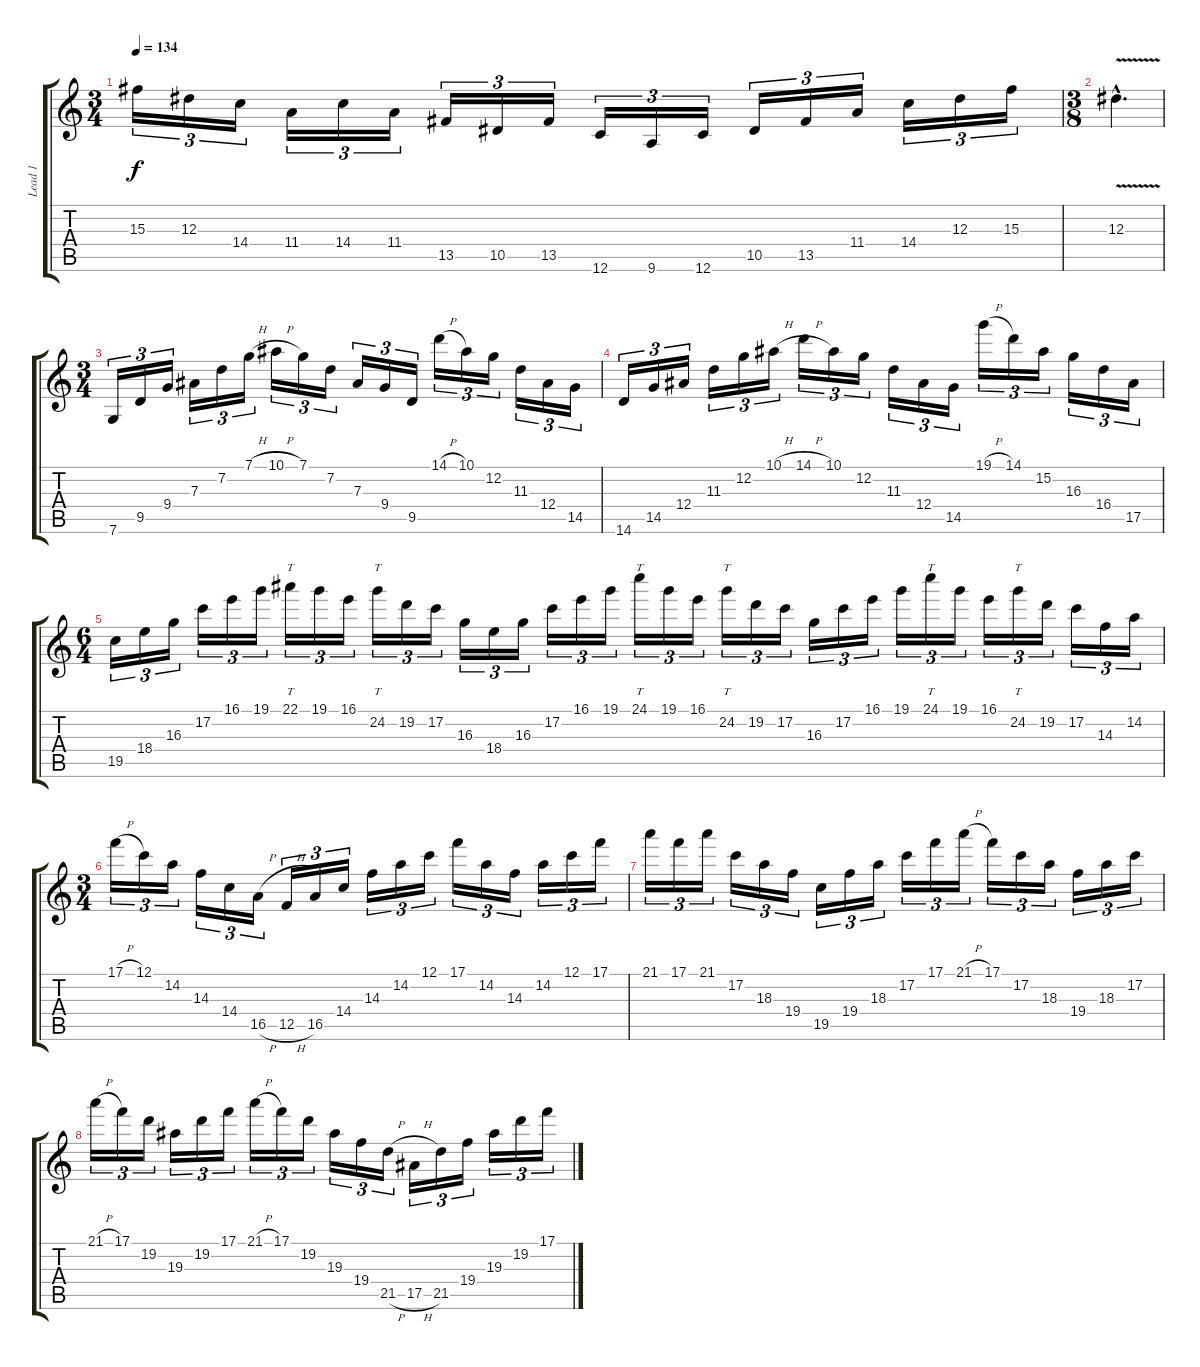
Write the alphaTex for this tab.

\track ("Lead 1" "Lead 1") {instrument overdrivenguitar}
\staff {score tabs}
\tuning (C4 G3 Eb3 Bb2 F2 C2) {hide}
\ts (3 4)
\tempo 134
\clef g2
\ks c
15.3.16{tu (3 2) dy f} 12.3.16{tu (3 2)} 14.4.16{tu (3 2)} 11.4.16{tu (3 2)} 14.4.16{tu (3 2)} 11.4.16{tu (3 2)} 13.5.16{tu (3 2)} 10.5.16{tu (3 2)} 13.5.16{tu (3 2)} 12.6.16{tu (3 2)} 9.6.16{tu (3 2)} 12.6.16{tu (3 2)} 10.5.16{tu (3 2)} 13.5.16{tu (3 2)} 11.4.16{tu (3 2)} 14.4.16{tu (3 2)} 12.3.16{tu (3 2)} 15.3.16{tu (3 2)} |
\ts (3 8)
12.3{v hac}.4{d} |
\ts (3 4)
7.6.16{tu (3 2)} 9.5.16{tu (3 2)} 9.4.16{tu (3 2)} 7.3.16{tu (3 2)} 7.2.16{tu (3 2)} 7.1{h}.16{tu (3 2)} 10.1{h}.16{tu (3 2)} 7.1.16{tu (3 2)} 7.2.16{tu (3 2)} 7.3.16{tu (3 2)} 9.4.16{tu (3 2)} 9.5.16{tu (3 2)} 14.1{h}.16{tu (3 2)} 10.1.16{tu (3 2)} 12.2.16{tu (3 2)} 11.3.16{tu (3 2)} 12.4.16{tu (3 2)} 14.5.16{tu (3 2)} |
14.6.16{tu (3 2)} 14.5.16{tu (3 2)} 12.4.16{tu (3 2)} 11.3.16{tu (3 2)} 12.2.16{tu (3 2)} 10.1{h}.16{tu (3 2)} 14.1{h}.16{tu (3 2)} 10.1.16{tu (3 2)} 12.2.16{tu (3 2)} 11.3.16{tu (3 2)} 12.4.16{tu (3 2)} 14.5.16{tu (3 2)} 19.1{h}.16{tu (3 2)} 14.1.16{tu (3 2)} 15.2.16{tu (3 2)} 16.3.16{tu (3 2)} 16.4.16{tu (3 2)} 17.5.16{tu (3 2)} |
\ts (6 4)
19.5.16{tu (3 2)} 18.4.16{tu (3 2)} 16.3.16{tu (3 2)} 17.2.16{tu (3 2)} 16.1.16{tu (3 2)} 19.1.16{tu (3 2)} 22.1.16{tt tu (3 2)} 19.1.16{tu (3 2)} 16.1.16{tu (3 2)} 24.2.16{tt tu (3 2)} 19.2.16{tu (3 2)} 17.2.16{tu (3 2)} 16.3.16{tu (3 2)} 18.4.16{tu (3 2)} 16.3.16{tu (3 2)} 17.2.16{tu (3 2)} 16.1.16{tu (3 2)} 19.1.16{tu (3 2)} 24.1.16{tt tu (3 2)} 19.1.16{tu (3 2)} 16.1.16{tu (3 2)} 24.2.16{tt tu (3 2)} 19.2.16{tu (3 2)} 17.2.16{tu (3 2)} 16.3.16{tu (3 2)} 17.2.16{tu (3 2)} 16.1.16{tu (3 2)} 19.1.16{tu (3 2)} 24.1.16{tt tu (3 2)} 19.1.16{tu (3 2)} 16.1.16{tu (3 2)} 24.2.16{tt tu (3 2)} 19.2.16{tu (3 2)} 17.2.16{tu (3 2)} 14.3.16{tu (3 2)} 14.2.16{tu (3 2)} |
\ts (3 4)
17.1{h}.16{tu (3 2)} 12.1.16{tu (3 2)} 14.2.16{tu (3 2)} 14.3.16{tu (3 2)} 14.4.16{tu (3 2)} 16.5{h}.16{tu (3 2)} 12.5{h}.16{tu (3 2)} 16.5.16{tu (3 2)} 14.4.16{tu (3 2)} 14.3.16{tu (3 2)} 14.2.16{tu (3 2)} 12.1.16{tu (3 2)} 17.1.16{tu (3 2)} 14.2.16{tu (3 2)} 14.3.16{tu (3 2)} 14.2.16{tu (3 2)} 12.1.16{tu (3 2)} 17.1.16{tu (3 2)} |
21.1.16{tu (3 2)} 17.1.16{tu (3 2)} 21.1.16{tu (3 2)} 17.2.16{tu (3 2)} 18.3.16{tu (3 2)} 19.4.16{tu (3 2)} 19.5.16{tu (3 2)} 19.4.16{tu (3 2)} 18.3.16{tu (3 2)} 17.2.16{tu (3 2)} 17.1.16{tu (3 2)} 21.1{h}.16{tu (3 2)} 17.1.16{tu (3 2)} 17.2.16{tu (3 2)} 18.3.16{tu (3 2)} 19.4.16{tu (3 2)} 18.3.16{tu (3 2)} 17.2.16{tu (3 2)} |
21.1{h}.16{tu (3 2)} 17.1.16{tu (3 2)} 19.2.16{tu (3 2)} 19.3.16{tu (3 2)} 19.2.16{tu (3 2)} 17.1.16{tu (3 2)} 21.1{h}.16{tu (3 2)} 17.1.16{tu (3 2)} 19.2.16{tu (3 2)} 19.3.16{tu (3 2)} 19.4.16{tu (3 2)} 21.5{h}.16{tu (3 2)} 17.5{h}.16{tu (3 2)} 21.5.16{tu (3 2)} 19.4.16{tu (3 2)} 19.3.16{tu (3 2)} 19.2.16{tu (3 2)} 17.1.16{tu (3 2)}
